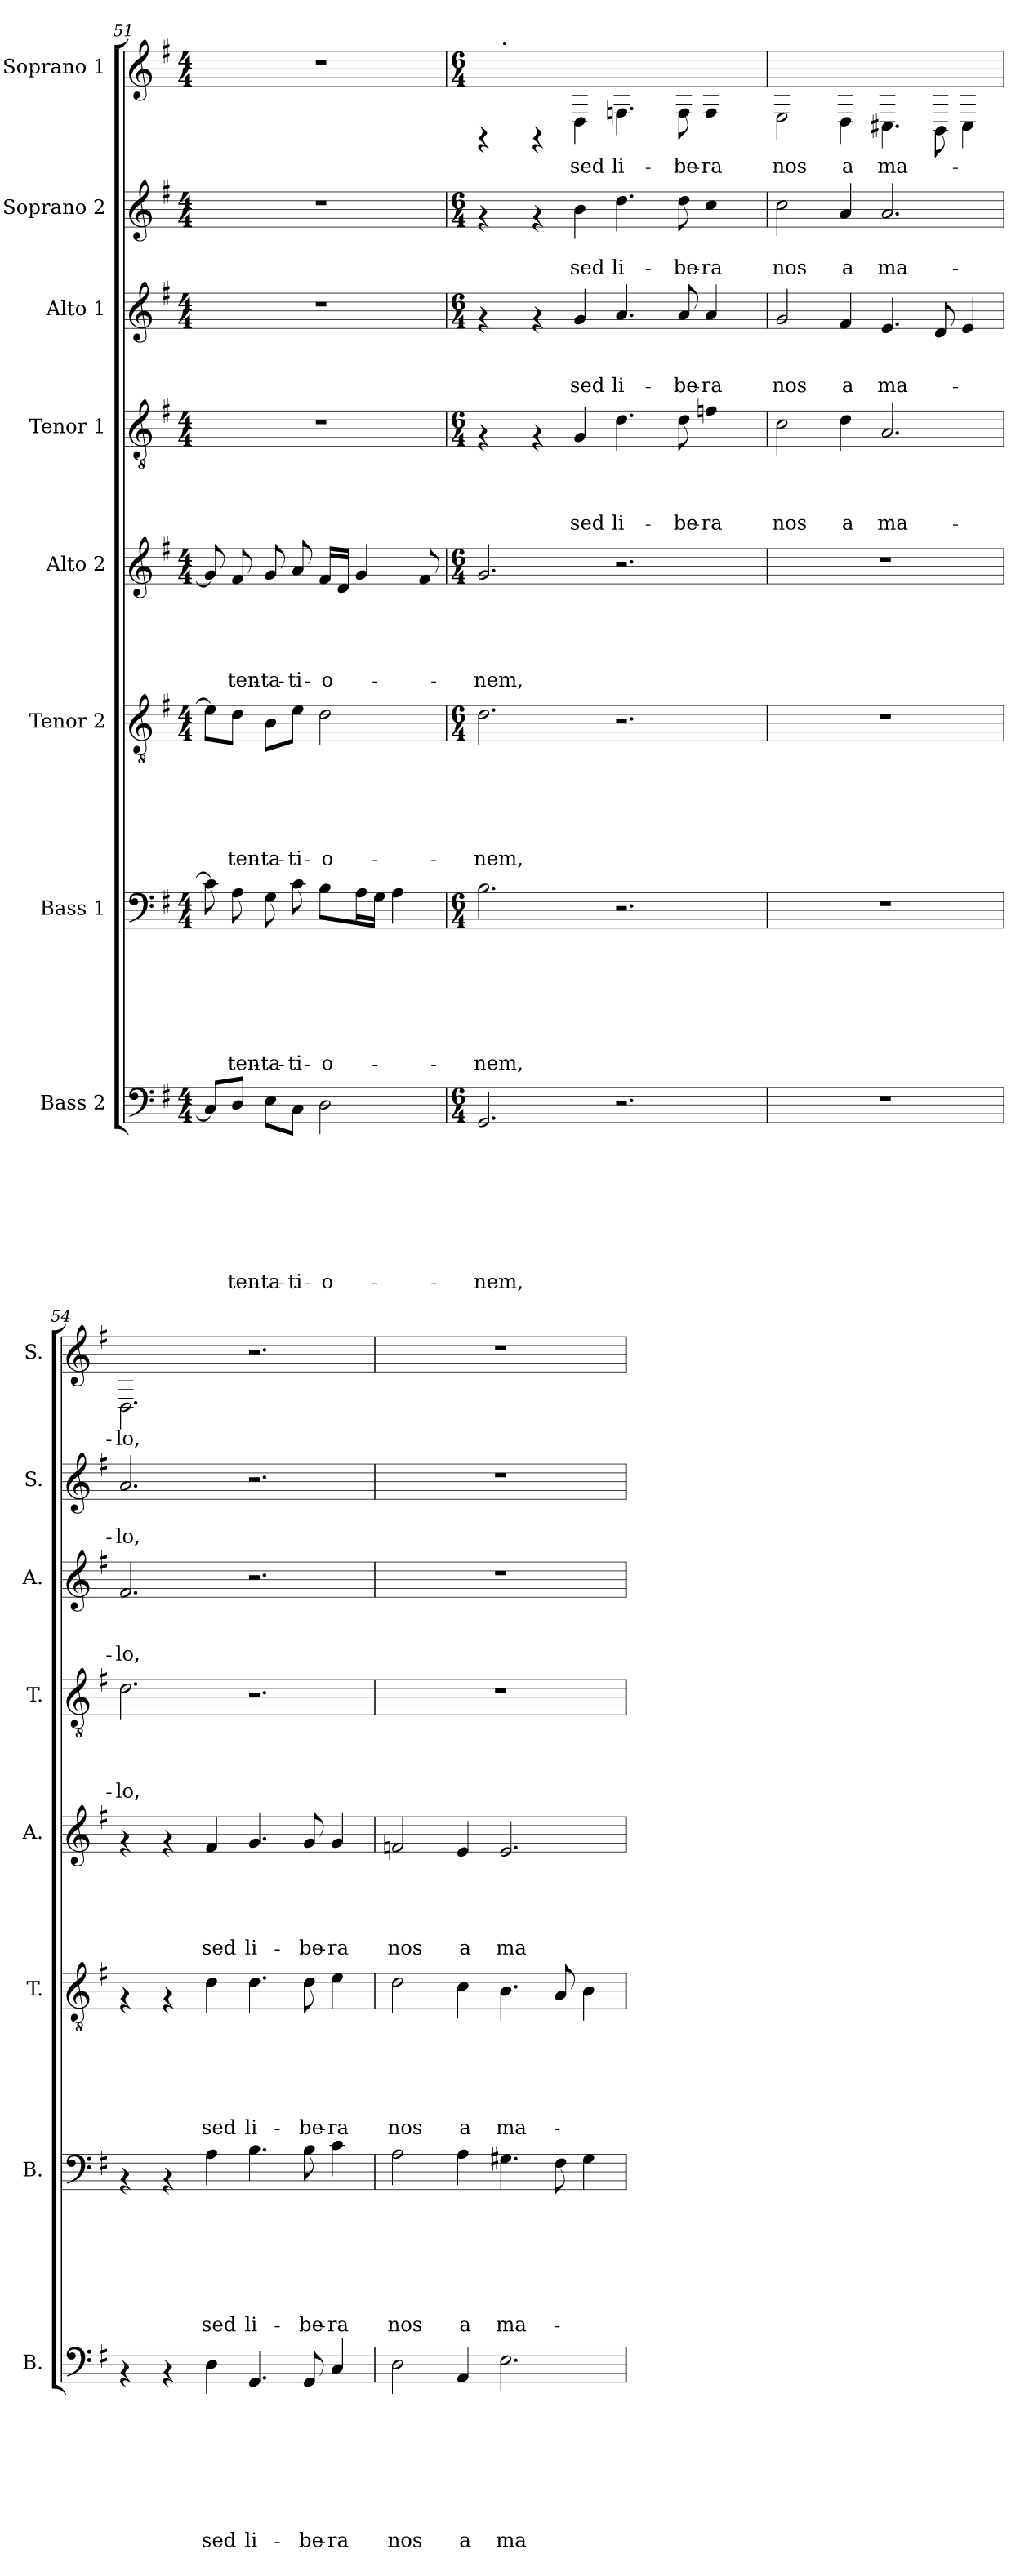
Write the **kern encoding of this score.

**kern	**text	**text	**text	**text	**text	**text	**text	**text	**kern	**text	**text	**text	**text	**text	**text	**text	**kern	**text	**text	**text	**text	**text	**text	**kern	**text	**text	**text	**text	**text	**kern	**text	**text	**text	**text	**kern	**text	**text	**text	**kern	**text	**text	**kern	**text
*part8	*part8	*part8	*part8	*part8	*part8	*part8	*part8	*part8	*part7	*part7	*part7	*part7	*part7	*part7	*part7	*part7	*part6	*part6	*part6	*part6	*part6	*part6	*part6	*part5	*part5	*part5	*part5	*part5	*part5	*part4	*part4	*part4	*part4	*part4	*part3	*part3	*part3	*part3	*part2	*part2	*part2	*part1	*part1
*staff8	*staff8	*staff8	*staff8	*staff8	*staff8	*staff8	*staff8	*staff8	*staff7	*staff7	*staff7	*staff7	*staff7	*staff7	*staff7	*staff7	*staff6	*staff6	*staff6	*staff6	*staff6	*staff6	*staff6	*staff5	*staff5	*staff5	*staff5	*staff5	*staff5	*staff4	*staff4	*staff4	*staff4	*staff4	*staff3	*staff3	*staff3	*staff3	*staff2	*staff2	*staff2	*staff1	*staff1
*I"Bass 2	*	*	*	*	*	*	*	*	*I"Bass 1	*	*	*	*	*	*	*	*I"Tenor 2	*	*	*	*	*	*	*I"Alto 2	*	*	*	*	*	*I"Tenor 1	*	*	*	*	*I"Alto 1	*	*	*	*I"Soprano 2	*	*	*I"Soprano 1	*
*I'B.	*	*	*	*	*	*	*	*	*I'B.	*	*	*	*	*	*	*	*I'T.	*	*	*	*	*	*	*I'A.	*	*	*	*	*	*I'T.	*	*	*	*	*I'A.	*	*	*	*I'S.	*	*	*I'S.	*
*clefF4	*	*	*	*	*	*	*	*	*clefF4	*	*	*	*	*	*	*	*clefGv2	*	*	*	*	*	*	*clefG2	*	*	*	*	*	*clefGv2	*	*	*	*	*clefG2	*	*	*	*clefG2	*	*	*clefG2	*
*k[f#]	*	*	*	*	*	*	*	*	*k[f#]	*	*	*	*	*	*	*	*k[f#]	*	*	*	*	*	*	*k[f#]	*	*	*	*	*	*k[f#]	*	*	*	*	*k[f#]	*	*	*	*k[f#]	*	*	*k[f#]	*
*G:	*	*	*	*	*	*	*	*	*G:	*	*	*	*	*	*	*	*G:	*	*	*	*	*	*	*G:	*	*	*	*	*	*G:	*	*	*	*	*G:	*	*	*	*G:	*	*	*G:	*
*M4/4	*	*	*	*	*	*	*	*	*M4/4	*	*	*	*	*	*	*	*M4/4	*	*	*	*	*	*	*M4/4	*	*	*	*	*	*M4/4	*	*	*	*	*M4/4	*	*	*	*M4/4	*	*	*M4/4	*
=51	=51	=51	=51	=51	=51	=51	=51	=51	=51	=51	=51	=51	=51	=51	=51	=51	=51	=51	=51	=51	=51	=51	=51	=51	=51	=51	=51	=51	=51	=51	=51	=51	=51	=51	=51	=51	=51	=51	=51	=51	=51	=51	=51
8C/L]	.	.	.	.	.	.	.	.	8c\]	.	.	.	.	.	.	.	8e\L]	.	.	.	.	.	.	8g/]	.	.	.	.	.	1r	.	.	.	.	1r	.	.	.	1r	.	.	1r	.
!	!	!	!	!	!	!	!	!LO:LY:b	!	!	!	!	!	!	!	!LO:LY:b	!	!	!	!	!	!	!LO:LY:b	!	!	!	!	!	!LO:LY:b	!	!	!	!	!	!	!	!	!	!	!	!	!	!
8D/J	.	.	.	.	.	.	.	ten-	8A\	.	.	.	.	.	.	ten-	8d\J	.	.	.	.	.	ten-	8f#/	.	.	.	.	ten-	.	.	.	.	.	.	.	.	.	.	.	.	.	.
!	!	!	!	!	!	!	!	!LO:LY:b	!	!	!	!	!	!	!	!LO:LY:b	!	!	!	!	!	!	!LO:LY:b	!	!	!	!	!	!LO:LY:b	!	!	!	!	!	!	!	!	!	!	!	!	!	!
8E\L	.	.	.	.	.	.	.	-ta-	8G\	.	.	.	.	.	.	-ta-	8B\L	.	.	.	.	.	-ta-	8g/	.	.	.	.	-ta-	.	.	.	.	.	.	.	.	.	.	.	.	.	.
!	!	!	!	!	!	!	!	!LO:LY:b	!	!	!	!	!	!	!	!LO:LY:b	!	!	!	!	!	!	!LO:LY:b	!	!	!	!	!	!LO:LY:b	!	!	!	!	!	!	!	!	!	!	!	!	!	!
8C\J	.	.	.	.	.	.	.	-ti-	8c\	.	.	.	.	.	.	-ti-	8e\J	.	.	.	.	.	-ti-	8a/	.	.	.	.	-ti-	.	.	.	.	.	.	.	.	.	.	.	.	.	.
!	!	!	!	!	!	!	!	!LO:LY:b	!	!	!	!	!	!	!	!LO:LY:b	!	!	!	!	!	!	!LO:LY:b	!	!	!	!	!	!LO:LY:b	!	!	!	!	!	!	!	!	!	!	!	!	!	!
2D\	.	.	.	.	.	.	.	-o-	8B\L	.	.	.	.	.	.	-o-	2d\	.	.	.	.	.	-o-	16f#/LL	.	.	.	.	-o-	.	.	.	.	.	.	.	.	.	.	.	.	.	.
.	.	.	.	.	.	.	.	.	.	.	.	.	.	.	.	.	.	.	.	.	.	.	.	16d/JJ	.	.	.	.	.	.	.	.	.	.	.	.	.	.	.	.	.	.	.
.	.	.	.	.	.	.	.	.	16A\L	.	.	.	.	.	.	.	.	.	.	.	.	.	.	4g/	.	.	.	.	.	.	.	.	.	.	.	.	.	.	.	.	.	.	.
.	.	.	.	.	.	.	.	.	16G\JJ	.	.	.	.	.	.	.	.	.	.	.	.	.	.	.	.	.	.	.	.	.	.	.	.	.	.	.	.	.	.	.	.	.	.
.	.	.	.	.	.	.	.	.	4A\	.	.	.	.	.	.	.	.	.	.	.	.	.	.	.	.	.	.	.	.	.	.	.	.	.	.	.	.	.	.	.	.	.	.
.	.	.	.	.	.	.	.	.	.	.	.	.	.	.	.	.	.	.	.	.	.	.	.	8f#/	.	.	.	.	.	.	.	.	.	.	.	.	.	.	.	.	.	.	.
=52	=52	=52	=52	=52	=52	=52	=52	=52	=52	=52	=52	=52	=52	=52	=52	=52	=52	=52	=52	=52	=52	=52	=52	=52	=52	=52	=52	=52	=52	=52	=52	=52	=52	=52	=52	=52	=52	=52	=52	=52	=52	=52	=52
*M6/4	*	*	*	*	*	*	*	*	*M6/4	*	*	*	*	*	*	*	*M6/4	*	*	*	*	*	*	*M6/4	*	*	*	*	*	*M6/4	*	*	*	*	*M6/4	*	*	*	*M6/4	*	*	*M6/4	*
!	!	!	!	!	!	!	!	!LO:LY:b	!	!	!	!	!	!	!	!LO:LY:b	!	!	!	!	!	!	!LO:LY:b	!	!	!	!	!	!LO:LY:b	!	!	!	!	!	!	!	!	!	!	!	!	!	!
*	*	*	*	*	*	*	*	*	*	*	*	*	*	*	*	*	*	*	*	*	*	*	*	*	*	*	*	*	*	*	*	*	*	*	*	*	*	*	*	*	*	*^	*
2.GG/	.	.	.	.	.	.	.	-nem,	2.B\	.	.	.	.	.	.	-nem,	2.d\	.	.	.	.	.	-nem,	2.g/	.	.	.	.	-nem,	4rF	.	.	.	.	4rf	.	.	.	4rf	.	.	4rFF	16.ryy	.
!	!	!	!	!	!	!	!	!	!	!	!	!	!	!	!	!	!	!	!	!	!	!	!	!	!	!	!	!	!	!	!	!	!	!	!	!	!	!	!	!	!	!	!LO:TX:a:t=.	!
.	.	.	.	.	.	.	.	.	.	.	.	.	.	.	.	.	.	.	.	.	.	.	.	.	.	.	.	.	.	.	.	.	.	.	.	.	.	.	.	.	.	.	1ryy	.
.	.	.	.	.	.	.	.	.	.	.	.	.	.	.	.	.	.	.	.	.	.	.	.	.	.	.	.	.	.	4rF	.	.	.	.	4rf	.	.	.	4rf	.	.	4rFF	.	.
!	!	!	!	!	!	!	!	!	!	!	!	!	!	!	!	!	!	!	!	!	!	!	!	!	!	!	!	!	!	!	!	!	!	!LO:LY:b	!	!	!	!LO:LY:b	!	!	!LO:LY:b	!	!	!LO:LY:b
.	.	.	.	.	.	.	.	.	.	.	.	.	.	.	.	.	.	.	.	.	.	.	.	.	.	.	.	.	.	4G/	.	.	.	sed	4g/	.	.	sed	4b\	.	sed	4D\	.	sed
!	!	!	!	!	!	!	!	!	!	!	!	!	!	!	!	!	!	!	!	!	!	!	!	!	!	!	!	!	!	!	!	!	!	!LO:LY:b	!	!	!	!LO:LY:b	!	!	!LO:LY:b	!	!	!LO:LY:b
2.r	.	.	.	.	.	.	.	.	2.r	.	.	.	.	.	.	.	2.r	.	.	.	.	.	.	2.r	.	.	.	.	.	4.d\	.	.	.	li-	4.a/	.	.	li-	4.dd\	.	li-	4.Fn\	.	li-
.	.	.	.	.	.	.	.	.	.	.	.	.	.	.	.	.	.	.	.	.	.	.	.	.	.	.	.	.	.	.	.	.	.	.	.	.	.	.	.	.	.	.	4ryy	.
!	!	!	!	!	!	!	!	!	!	!	!	!	!	!	!	!	!	!	!	!	!	!	!	!	!	!	!	!	!	!	!	!	!	!LO:LY:b	!	!	!	!LO:LY:b	!	!	!LO:LY:b	!	!	!LO:LY:b
.	.	.	.	.	.	.	.	.	.	.	.	.	.	.	.	.	.	.	.	.	.	.	.	.	.	.	.	.	.	8d\	.	.	.	-be-	8a/	.	.	-be-	8dd\	.	-be-	8F\	.	-be-
!	!	!	!	!	!	!	!	!	!	!	!	!	!	!	!	!	!	!	!	!	!	!	!	!	!	!	!	!	!	!	!	!	!	!LO:LY:b	!	!	!	!LO:LY:b	!	!	!LO:LY:b	!	!	!LO:LY:b
.	.	.	.	.	.	.	.	.	.	.	.	.	.	.	.	.	.	.	.	.	.	.	.	.	.	.	.	.	.	4fn\	.	.	.	-ra	4a/	.	.	-ra	4cc\	.	-ra	4F\	.	-ra
.	.	.	.	.	.	.	.	.	.	.	.	.	.	.	.	.	.	.	.	.	.	.	.	.	.	.	.	.	.	.	.	.	.	.	.	.	.	.	.	.	.	.	8ryy	.
.	.	.	.	.	.	.	.	.	.	.	.	.	.	.	.	.	.	.	.	.	.	.	.	.	.	.	.	.	.	.	.	.	.	.	.	.	.	.	.	.	.	.	32ryy	.
=53	=53	=53	=53	=53	=53	=53	=53	=53	=53	=53	=53	=53	=53	=53	=53	=53	=53	=53	=53	=53	=53	=53	=53	=53	=53	=53	=53	=53	=53	=53	=53	=53	=53	=53	=53	=53	=53	=53	=53	=53	=53	=53	=53	=53
!	!	!	!	!	!	!	!	!	!	!	!	!	!	!	!	!	!	!	!	!	!	!	!	!	!	!	!	!	!	!	!	!	!	!LO:LY:b	!	!	!	!LO:LY:b	!	!	!LO:LY:b	!	!	!LO:LY:b
*	*	*	*	*	*	*	*	*	*	*	*	*	*	*	*	*	*	*	*	*	*	*	*	*	*	*	*	*	*	*	*	*	*	*	*	*	*	*	*	*	*	*v	*v	*
1.r	.	.	.	.	.	.	.	.	1.r	.	.	.	.	.	.	.	1.r	.	.	.	.	.	.	1.r	.	.	.	.	.	2c\	.	.	.	nos	2g/	.	.	nos	2cc\	.	nos	2E\	nos
!	!	!	!	!	!	!	!	!	!	!	!	!	!	!	!	!	!	!	!	!	!	!	!	!	!	!	!	!	!	!	!	!	!	!LO:LY:b	!	!	!	!LO:LY:b	!	!	!LO:LY:b	!	!LO:LY:b
.	.	.	.	.	.	.	.	.	.	.	.	.	.	.	.	.	.	.	.	.	.	.	.	.	.	.	.	.	.	4d\	.	.	.	a	4f#/	.	.	a	4a/	.	a	4D\	a
!	!	!	!	!	!	!	!	!	!	!	!	!	!	!	!	!	!	!	!	!	!	!	!	!	!	!	!	!	!	!	!	!	!	!LO:LY:b	!	!	!	!LO:LY:b	!	!	!LO:LY:b	!	!LO:LY:b
.	.	.	.	.	.	.	.	.	.	.	.	.	.	.	.	.	.	.	.	.	.	.	.	.	.	.	.	.	.	2.A/	.	.	.	ma-	4.e/	.	.	ma-	2.a/	.	ma-	4.C#X\	ma-
.	.	.	.	.	.	.	.	.	.	.	.	.	.	.	.	.	.	.	.	.	.	.	.	.	.	.	.	.	.	.	.	.	.	.	8d/	.	.	.	.	.	.	8BB\	.
.	.	.	.	.	.	.	.	.	.	.	.	.	.	.	.	.	.	.	.	.	.	.	.	.	.	.	.	.	.	.	.	.	.	.	4e/	.	.	.	.	.	.	4C#\	.
!!LO:PB:g=z
=54	=54	=54	=54	=54	=54	=54	=54	=54	=54	=54	=54	=54	=54	=54	=54	=54	=54	=54	=54	=54	=54	=54	=54	=54	=54	=54	=54	=54	=54	=54	=54	=54	=54	=54	=54	=54	=54	=54	=54	=54	=54	=54	=54
!	!	!	!	!	!	!	!	!	!	!	!	!	!	!	!	!	!	!	!	!	!	!	!	!	!	!	!	!	!	!	!	!	!	!LO:LY:b	!	!	!	!LO:LY:b	!	!	!LO:LY:b	!	!LO:LY:b
4rAA	.	.	.	.	.	.	.	.	4rAA	.	.	.	.	.	.	.	4rF	.	.	.	.	.	.	4rf	.	.	.	.	.	2.d\	.	.	.	-lo,	2.f#/	.	.	-lo,	2.a/	.	-lo,	2.D\	-lo,
4rAA	.	.	.	.	.	.	.	.	4rAA	.	.	.	.	.	.	.	4rF	.	.	.	.	.	.	4rf	.	.	.	.	.	.	.	.	.	.	.	.	.	.	.	.	.	.	.
!	!	!	!	!	!	!	!	!LO:LY:b	!	!	!	!	!	!	!	!LO:LY:b	!	!	!	!	!	!	!LO:LY:b	!	!	!	!	!	!LO:LY:b	!	!	!	!	!	!	!	!	!	!	!	!	!	!
4D\	.	.	.	.	.	.	.	sed	4A\	.	.	.	.	.	.	sed	4d\	.	.	.	.	.	sed	4f#/	.	.	.	.	sed	.	.	.	.	.	.	.	.	.	.	.	.	.	.
!	!	!	!	!	!	!	!	!LO:LY:b	!	!	!	!	!	!	!	!LO:LY:b	!	!	!	!	!	!	!LO:LY:b	!	!	!	!	!	!LO:LY:b	!	!	!	!	!	!	!	!	!	!	!	!	!	!
4.GG/	.	.	.	.	.	.	.	li-	4.B\	.	.	.	.	.	.	li-	4.d\	.	.	.	.	.	li-	4.g/	.	.	.	.	li-	2.r	.	.	.	.	2.r	.	.	.	2.r	.	.	2.r	.
!	!	!	!	!	!	!	!	!LO:LY:b	!	!	!	!	!	!	!	!LO:LY:b	!	!	!	!	!	!	!LO:LY:b	!	!	!	!	!	!LO:LY:b	!	!	!	!	!	!	!	!	!	!	!	!	!	!
8GG/	.	.	.	.	.	.	.	-be-	8B\	.	.	.	.	.	.	-be-	8d\	.	.	.	.	.	-be-	8g/	.	.	.	.	-be-	.	.	.	.	.	.	.	.	.	.	.	.	.	.
!	!	!	!	!	!	!	!	!LO:LY:b	!	!	!	!	!	!	!	!LO:LY:b	!	!	!	!	!	!	!LO:LY:b	!	!	!	!	!	!LO:LY:b	!	!	!	!	!	!	!	!	!	!	!	!	!	!
4C/	.	.	.	.	.	.	.	-ra	4c\	.	.	.	.	.	.	-ra	4e\	.	.	.	.	.	-ra	4g/	.	.	.	.	-ra	.	.	.	.	.	.	.	.	.	.	.	.	.	.
=55	=55	=55	=55	=55	=55	=55	=55	=55	=55	=55	=55	=55	=55	=55	=55	=55	=55	=55	=55	=55	=55	=55	=55	=55	=55	=55	=55	=55	=55	=55	=55	=55	=55	=55	=55	=55	=55	=55	=55	=55	=55	=55	=55
!	!	!	!	!	!	!	!	!LO:LY:b	!	!	!	!	!	!	!	!LO:LY:b	!	!	!	!	!	!	!LO:LY:b	!	!	!	!	!	!LO:LY:b	!	!	!	!	!	!	!	!	!	!	!	!	!	!
2D\	.	.	.	.	.	.	.	nos	2A\	.	.	.	.	.	.	nos	2d\	.	.	.	.	.	nos	2fn/	.	.	.	.	nos	1.r	.	.	.	.	1.r	.	.	.	1.r	.	.	1.r	.
!	!	!	!	!	!	!	!	!LO:LY:b	!	!	!	!	!	!	!	!LO:LY:b	!	!	!	!	!	!	!LO:LY:b	!	!	!	!	!	!LO:LY:b	!	!	!	!	!	!	!	!	!	!	!	!	!	!
4AA/	.	.	.	.	.	.	.	a	4A\	.	.	.	.	.	.	a	4c\	.	.	.	.	.	a	4e/	.	.	.	.	a	.	.	.	.	.	.	.	.	.	.	.	.	.	.
!	!	!	!	!	!	!	!	!LO:LY:b	!	!	!	!	!	!	!	!LO:LY:b	!	!	!	!	!	!	!LO:LY:b	!	!	!	!	!	!LO:LY:b	!	!	!	!	!	!	!	!	!	!	!	!	!	!
2.E\	.	.	.	.	.	.	.	ma-	4.G#X\	.	.	.	.	.	.	ma-	4.B\	.	.	.	.	.	ma-	2.e/	.	.	.	.	ma-	.	.	.	.	.	.	.	.	.	.	.	.	.	.
.	.	.	.	.	.	.	.	.	8F#\	.	.	.	.	.	.	.	8A/	.	.	.	.	.	.	.	.	.	.	.	.	.	.	.	.	.	.	.	.	.	.	.	.	.	.
.	.	.	.	.	.	.	.	.	4G#\	.	.	.	.	.	.	.	4B\	.	.	.	.	.	.	.	.	.	.	.	.	.	.	.	.	.	.	.	.	.	.	.	.	.	.
=	=	=	=	=	=	=	=	=	=	=	=	=	=	=	=	=	=	=	=	=	=	=	=	=	=	=	=	=	=	=	=	=	=	=	=	=	=	=	=	=	=	=	=
*-	*-	*-	*-	*-	*-	*-	*-	*-	*-	*-	*-	*-	*-	*-	*-	*-	*-	*-	*-	*-	*-	*-	*-	*-	*-	*-	*-	*-	*-	*-	*-	*-	*-	*-	*-	*-	*-	*-	*-	*-	*-	*-	*-
